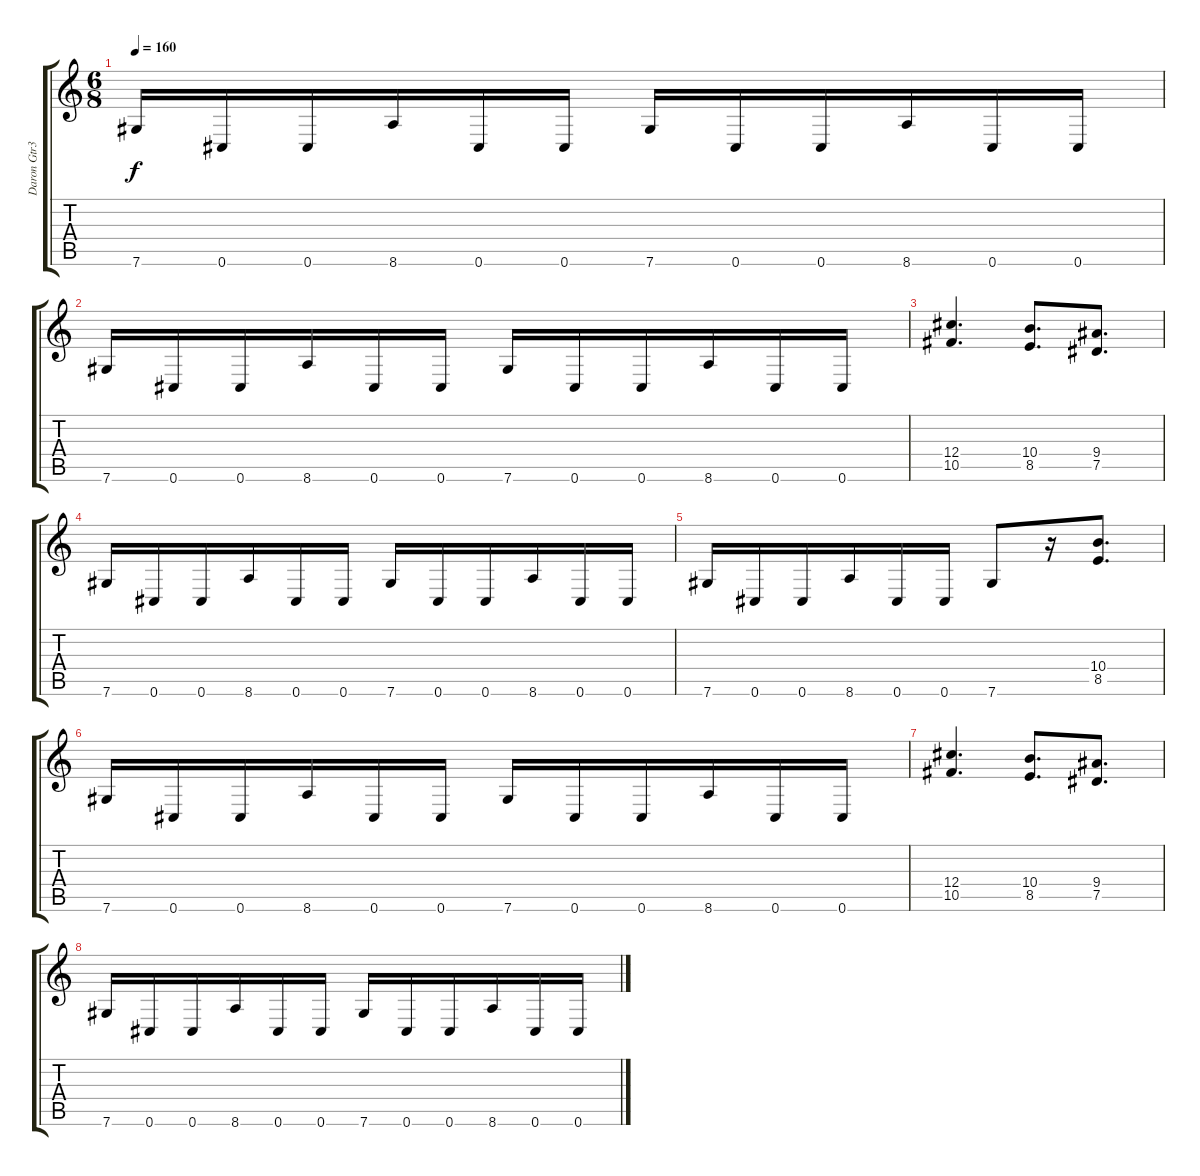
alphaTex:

\track ("Daron Gtr3" "Daron Gtr3") {instrument overdrivenguitar}
\staff {score tabs}
\tuning (Eb4 Bb3 Gb3 Db3 Ab2 Db2) {hide}
\ts (6 8)
\tempo 160
\clef g2
\ks c
7.6.16{dy f} 0.6.16 0.6.16 8.6.16 0.6.16 0.6.16 7.6.16 0.6.16 0.6.16 8.6.16 0.6.16 0.6.16 |
7.6.16 0.6.16 0.6.16 8.6.16 0.6.16 0.6.16 7.6.16 0.6.16 0.6.16 8.6.16 0.6.16 0.6.16 |
(12.4 10.5).4{d} (10.4 8.5).8{d} (9.4 7.5).8{d} |
7.6.16 0.6.16 0.6.16 8.6.16 0.6.16 0.6.16 7.6.16 0.6.16 0.6.16 8.6.16 0.6.16 0.6.16 |
7.6.16 0.6.16 0.6.16 8.6.16 0.6.16 0.6.16 7.6.8 r.16 (10.4 8.5).8{d} |
7.6.16 0.6.16 0.6.16 8.6.16 0.6.16 0.6.16 7.6.16 0.6.16 0.6.16 8.6.16 0.6.16 0.6.16 |
(12.4 10.5).4{d} (10.4 8.5).8{d} (9.4 7.5).8{d} |
7.6.16 0.6.16 0.6.16 8.6.16 0.6.16 0.6.16 7.6.16 0.6.16 0.6.16 8.6.16 0.6.16 0.6.16
